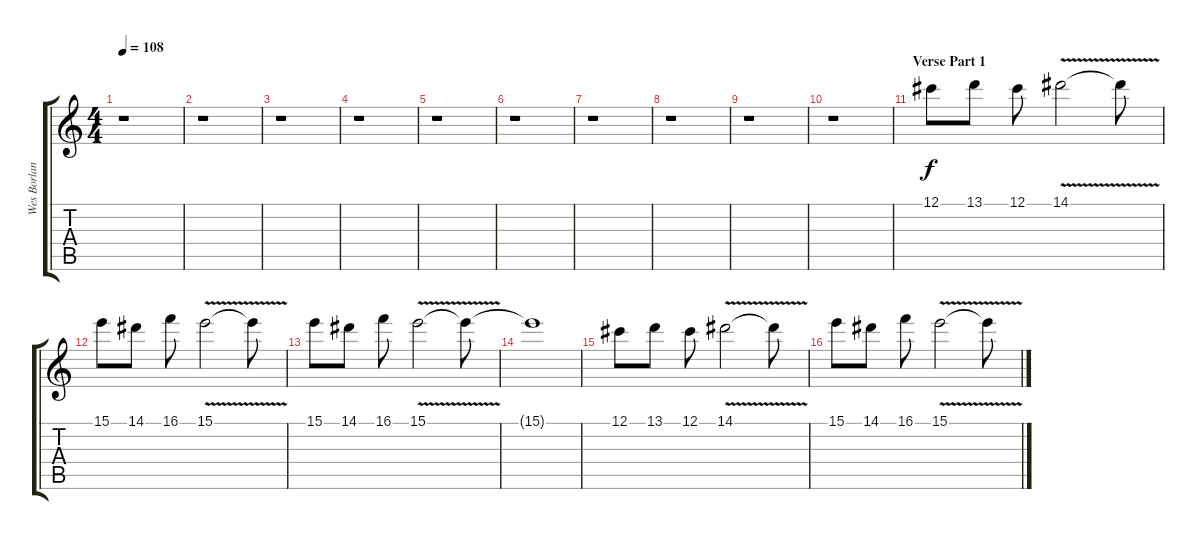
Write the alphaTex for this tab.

\track ("Wes Borland - Clean Guitar" "Wes Borlan") {instrument electricguitarclean}
\staff {score tabs}
\tuning (Db4 Ab3 E3 B2 Gb2 Db2) {hide}
\ts (4 4)
\tempo 108
\clef g2
\ks c
r.1{dy f} |
r.1 |
r.1 |
r.1 |
r.1 |
r.1 |
r.1 |
r.1 |
r.1 |
r.1 |
\section ("" "Verse Part 1")
12.1.8 13.1.8 12.1.8 14.1{v}.2 14.1{t}.8 |
15.1.8 14.1.8 16.1.8 15.1{v}.2 15.1{t}.8 |
15.1.8 14.1.8 16.1.8 15.1{v}.2 15.1{t}.8 |
15.1{t}.1 |
12.1.8 13.1.8 12.1.8 14.1{v}.2 14.1{t}.8 |
15.1.8 14.1.8 16.1.8 15.1{v}.2 15.1{t}.8
